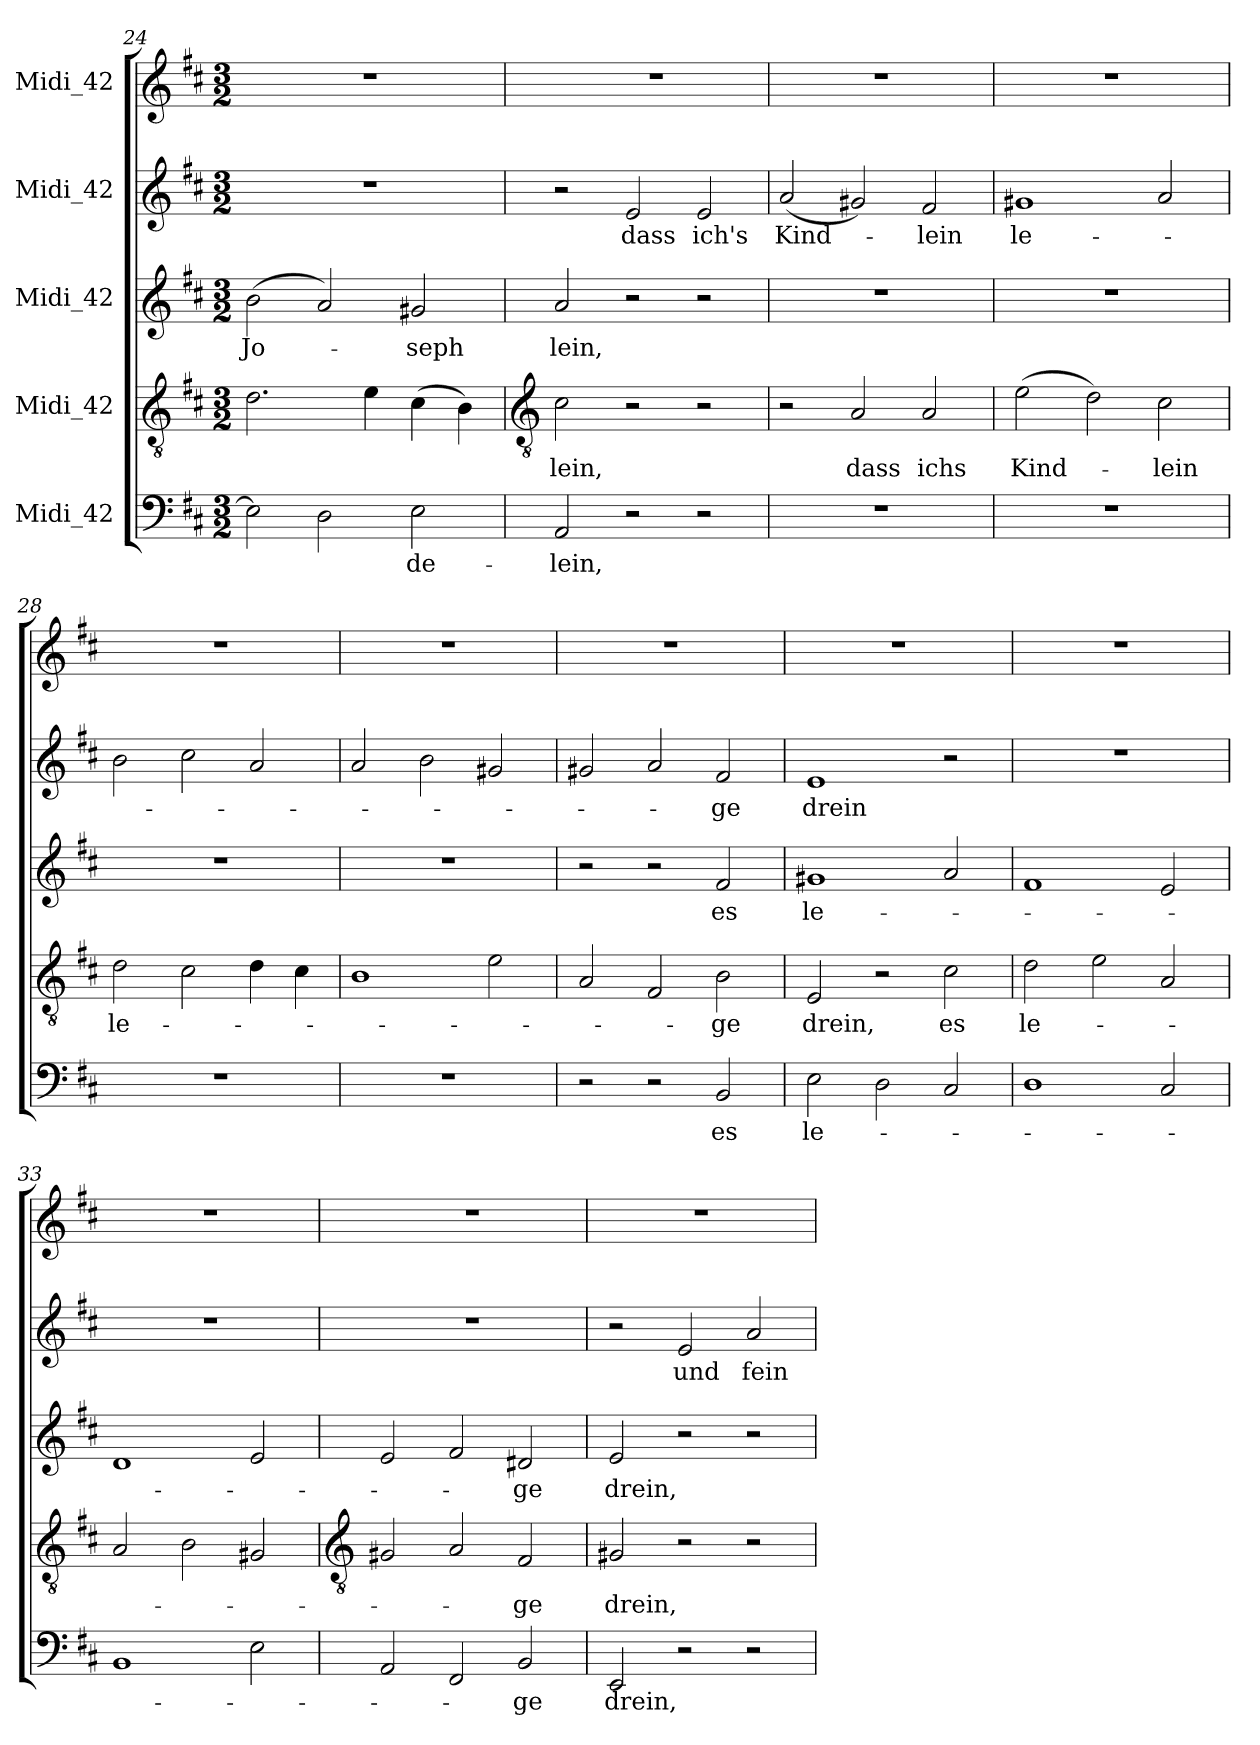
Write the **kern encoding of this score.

**kern	**text	**kern	**text	**kern	**text	**kern	**text	**kern
*part5	*part5	*part4	*part4	*part3	*part3	*part2	*part2	*part1
*staff5	*staff5	*staff4	*staff4	*staff3	*staff3	*staff2	*staff2	*staff1
*I"Midi_42	*	*I"Midi_42	*	*I"Midi_42	*	*I"Midi_42	*	*I"Midi_42
*clefF4	*	*clefGv2	*	*clefG2	*	*clefG2	*	*clefG2
*k[f#c#]	*	*k[f#c#]	*	*k[f#c#]	*	*k[f#c#]	*	*k[f#c#]
*D:	*	*D:	*	*D:	*	*D:	*	*D:
*M3/2	*	*M3/2	*	*M3/2	*	*M3/2	*	*M3/2
=24	=24	=24	=24	=24	=24	=24	=24	=24
!	!	!	!	!	!LO:LY:b	!LO:N:vis=1	!	!LO:N:vis=1
2E]	.	2.d	.	(>2b	Jo-	1.r	.	1.r
2D	.	.	.	2a)	.	.	.	.
.	.	4e	.	.	.	.	.	.
!	!LO:LY:b	!	!	!	!LO:LY:b	!	!	!
2E	-de-	(>4c#	.	2g#X	-seph	.	.	.
.	.	4B)	.	.	.	.	.	.
!!LO:LB:g=z
=25	=25	=25	=25	=25	=25	=25	=25	=25
*	*	*clefGv2	*	*	*	*	*	*
!	!LO:LY:b	!	!LO:LY:b	!	!LO:LY:b	!	!	!LO:N:vis=1
2AA	-lein,	2c#	lein,	2a	lein,	2r	.	1.r
!	!	!	!	!	!	!	!LO:LY:b	!
2r	.	2r	.	2r	.	2e	dass	.
!	!	!	!	!	!	!	!LO:LY:b	!
2r	.	2r	.	2r	.	2e	ich's	.
=26	=26	=26	=26	=26	=26	=26	=26	=26
!LO:N:vis=1	!	!	!	!LO:N:vis=1	!	!	!LO:LY:b	!LO:N:vis=1
1.r	.	2r	.	1.r	.	(<2a	Kind-	1.r
!	!	!	!LO:LY:b	!	!	!	!	!
.	.	2A	dass	.	.	2g#X)	.	.
!	!	!	!LO:LY:b	!	!	!	!LO:LY:b	!
.	.	2A	ichs	.	.	2f#	-lein	.
=27	=27	=27	=27	=27	=27	=27	=27	=27
!LO:N:vis=1	!	!	!LO:LY:b	!LO:N:vis=1	!	!	!LO:LY:b	!LO:N:vis=1
1.r	.	(>2e	Kind-	1.r	.	1g#X	le-	1.r
.	.	2d)	.	.	.	.	.	.
!	!	!	!LO:LY:b	!	!	!	!	!
.	.	2c#	-lein	.	.	2a	.	.
=28	=28	=28	=28	=28	=28	=28	=28	=28
!LO:N:vis=1	!	!	!LO:LY:b	!LO:N:vis=1	!	!	!	!LO:N:vis=1
1.r	.	2d	le-	1.r	.	2b	.	1.r
.	.	2c#	.	.	.	2cc#	.	.
.	.	4d	.	.	.	2a	.	.
.	.	4c#	.	.	.	.	.	.
=29	=29	=29	=29	=29	=29	=29	=29	=29
!LO:N:vis=1	!	!	!	!LO:N:vis=1	!	!	!	!LO:N:vis=1
1.r	.	1B	.	1.r	.	2a	.	1.r
.	.	.	.	.	.	2b	.	.
.	.	2e	.	.	.	2g#X	.	.
=30	=30	=30	=30	=30	=30	=30	=30	=30
!	!	!	!	!	!	!	!	!LO:N:vis=1
2r	.	2A	.	2r	.	2g#X	.	1.r
2r	.	2F#	.	2r	.	2a	.	.
!	!LO:LY:b	!	!LO:LY:b	!	!LO:LY:b	!	!LO:LY:b	!
2BB	es	2B	-ge	2f#	es	2f#	-ge	.
=31	=31	=31	=31	=31	=31	=31	=31	=31
!	!LO:LY:b	!	!LO:LY:b	!	!LO:LY:b	!	!LO:LY:b	!LO:N:vis=1
2E	le-	2E	drein,	1g#X	le-	1e	drein	1.r
2D	.	2r	.	.	.	.	.	.
!	!	!	!LO:LY:b	!	!	!	!	!
2C#	.	2c#	es	2a	.	2r	.	.
=32	=32	=32	=32	=32	=32	=32	=32	=32
!	!	!	!LO:LY:b	!	!	!LO:N:vis=1	!	!LO:N:vis=1
1D	.	2d	le-	1f#	.	1.r	.	1.r
.	.	2e	.	.	.	.	.	.
2C#	.	2A	.	2e	.	.	.	.
=33	=33	=33	=33	=33	=33	=33	=33	=33
!	!	!	!	!	!	!LO:N:vis=1	!	!LO:N:vis=1
1BB	.	2A	.	1d	.	1.r	.	1.r
.	.	2B	.	.	.	.	.	.
2E	.	2G#X	.	2e	.	.	.	.
!!LO:LB:g=z
=34	=34	=34	=34	=34	=34	=34	=34	=34
*	*	*clefGv2	*	*	*	*	*	*
!	!	!	!	!	!	!LO:N:vis=1	!	!LO:N:vis=1
2AA	.	2G#X	.	2e	.	1.r	.	1.r
2FF#	.	2A	.	2f#	.	.	.	.
!	!LO:LY:b	!	!LO:LY:b	!	!LO:LY:b	!	!	!
2BB	-ge	2F#	-ge	2d#X	-ge	.	.	.
=35	=35	=35	=35	=35	=35	=35	=35	=35
!	!LO:LY:b	!	!LO:LY:b	!	!LO:LY:b	!	!	!LO:N:vis=1
2EE	drein,	2G#X	drein,	2e	drein,	2r	.	1.r
!	!	!	!	!	!	!	!LO:LY:b	!
2r	.	2r	.	2r	.	2e	und	.
!	!	!	!	!	!	!	!LO:LY:b	!
2r	.	2r	.	2r	.	2a	fein	.
=	=	=	=	=	=	=	=	=
*-	*-	*-	*-	*-	*-	*-	*-	*-
